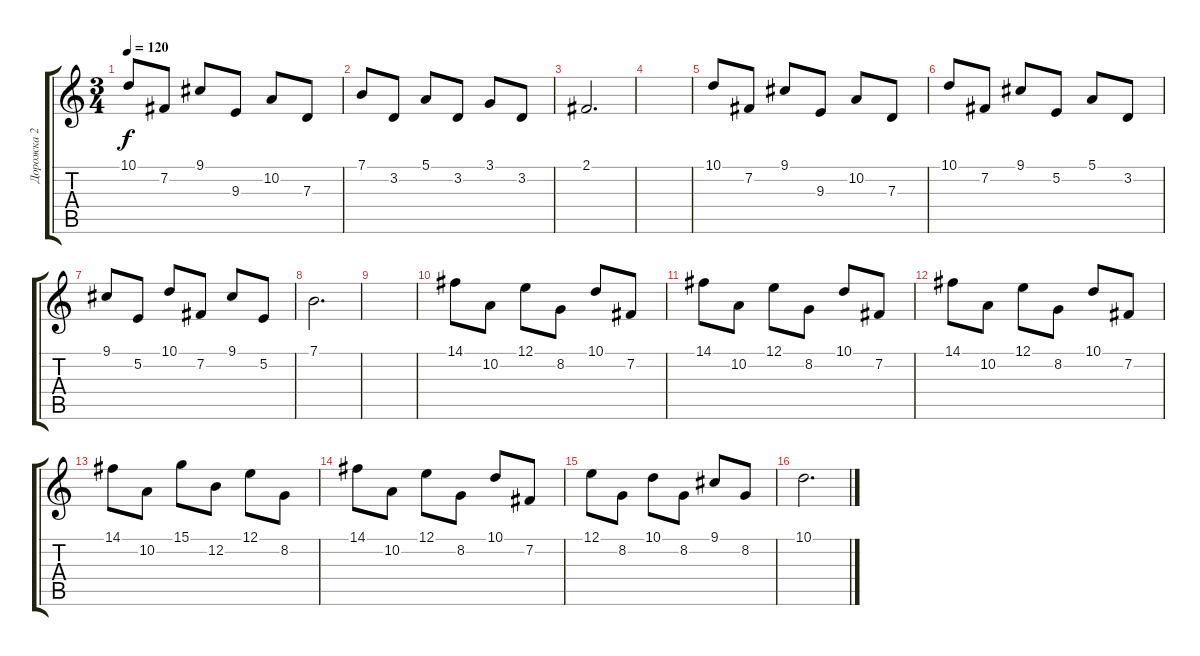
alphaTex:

\track ("Дорожка 2" "Дорожка 2") {instrument acousticgrandpiano}
\staff {score tabs}
\tuning (E4 B3 G3 D3 A2 E2) {hide}
\ts (3 4)
\tempo 120
\clef g2
\ks aminor
10.1.8{dy f} 7.2.8 9.1.8 9.3.8 10.2.8 7.3.8 |
7.1.8 3.2.8 5.1.8 3.2.8 3.1.8 3.2.8 |
2.1.2{d} |
|
10.1.8 7.2.8 9.1.8 9.3.8 10.2.8 7.3.8 |
10.1.8 7.2.8 9.1.8 5.2.8 5.1.8 3.2.8 |
9.1.8 5.2.8 10.1.8 7.2.8 9.1.8 5.2.8 |
7.1.2{d} |
|
14.1.8 10.2.8 12.1.8 8.2.8 10.1.8 7.2.8 |
14.1.8 10.2.8 12.1.8 8.2.8 10.1.8 7.2.8 |
14.1.8 10.2.8 12.1.8 8.2.8 10.1.8 7.2.8 |
14.1.8 10.2.8 15.1.8 12.2.8 12.1.8 8.2.8 |
14.1.8 10.2.8 12.1.8 8.2.8 10.1.8 7.2.8 |
12.1.8 8.2.8 10.1.8 8.2.8 9.1.8 8.2.8 |
10.1.2{d}
